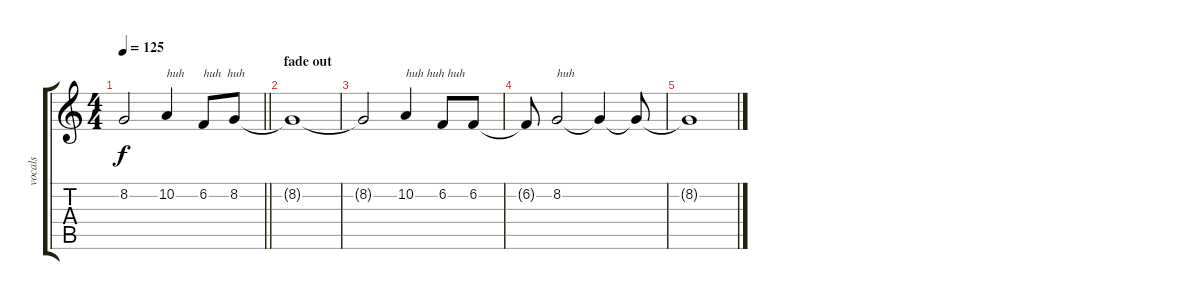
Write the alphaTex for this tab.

\track ("vocals" "vocals") {instrument ocarina}
\staff {score tabs}
\tuning (E4 B3 G3 D3 A2 E2) {hide}
\ts (4 4)
\tempo 125
\clef g2
\barLineRight lightlight
\ks c
8.2{t}.2{dy f} 10.2.4{txt "huh"} 6.2.8{txt "huh  huh"} 8.2.8 |
\section ("" "fade out")
8.2{t}.1{volume 0} |
8.2{t}.2 10.2.4{txt "huh huh huh"} 6.2.8 6.2.8 |
6.2{t}.8 8.2.2{txt "huh"} 8.2{t}.4 8.2{t}.8 |
8.2{t}.1
